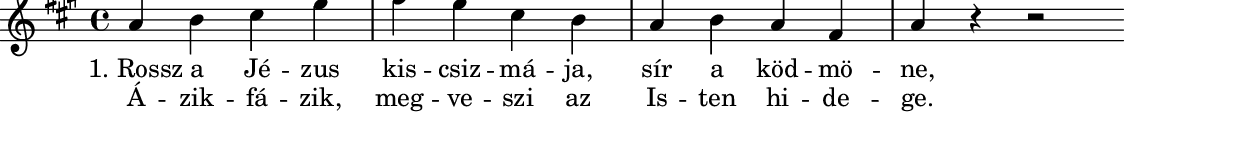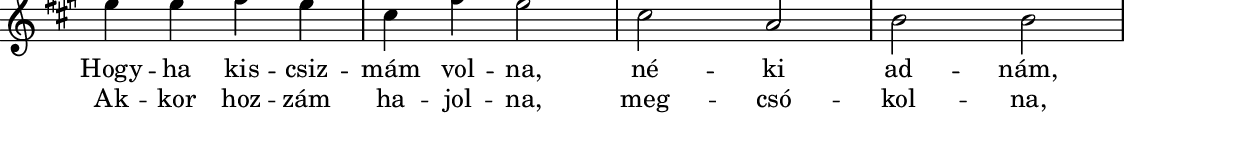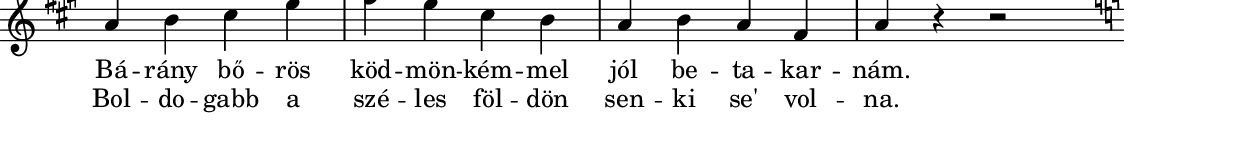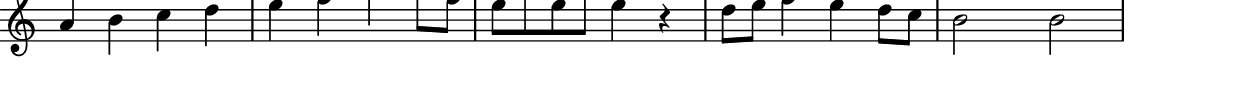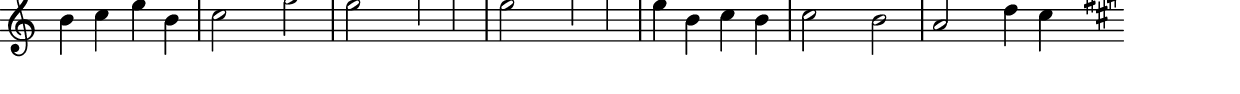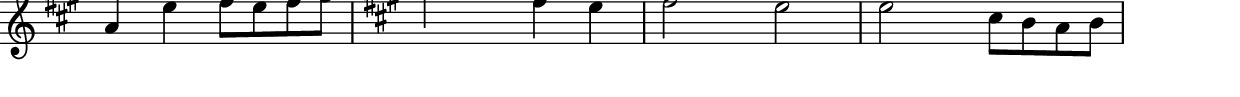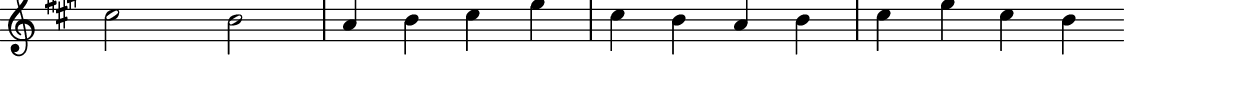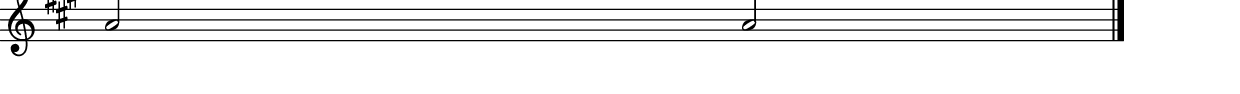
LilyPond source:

% MusicXML to Lilypond converter by Kovi

szovegAAA = \lyricmode {  "1. Rossz" "a" "Jé" -- "zus" "kis" -- "csiz" -- "má" -- "ja," "sír" "a" "köd" -- "mö" -- "ne," "Hogy" -- "ha" "kis" -- "csiz" -- "mám" "vol" -- "na," "né" -- "ki" "ad" -- "nám," "Bá" -- "rány" "bő" -- "rös" "köd" -- "mön" -- "kém" -- "mel" "jól" "be" -- "ta" -- "kar" -- "nám."  \skip 4  \skip 4  \skip 4  \skip 4  \skip 4  \skip 4  \skip 4  \skip 4  \skip 4  \skip 4  \skip 4  \skip 4  \skip 4  \skip 4  \skip 4  \skip 4  \skip 4  \skip 4  \skip 4  \skip 4  \skip 4  \skip 4  \skip 4  \skip 4  \skip 4  \skip 4  \skip 4  \skip 4  \skip 4  \skip 4  \skip 4  \skip 4  \skip 4  \skip 4  \skip 4  \skip 4  \skip 4  \skip 4  \skip 4  \skip 4  \skip 4  \skip 4  \skip 4  \skip 4  \skip 4  \skip 4  \skip 4  \skip 4  \skip 4  \skip 4  \skip 4  \skip 4  \skip 4  \skip 4  \skip 4  \skip 4  \skip 4  \skip 4  \skip 4  \skip 4  \skip 4  \skip 4  \skip 4  \skip 4  \skip 4  \skip 4  \skip 4  \skip 4  \skip 4  \skip 4  \skip 4  \skip 4  \skip 4  \skip 4  }

szovegAAB = \lyricmode {  "Á" -- "zik" -- "fá" -- "zik," "meg" -- "ve" -- "szi" "az" "Is" -- "ten" "hi" -- "de" -- "ge." "Ak" -- "kor" "hoz" -- "zám" "ha" -- "jol" -- "na," "meg" -- "csó" -- "kol" -- "na," "Bol" -- "do" -- "gabb" "a" "szé" -- "les" "föl" -- "dön" "sen" -- "ki" "se'" "vol" -- "na."  \skip 4  \skip 4  \skip 4  \skip 4  \skip 4  \skip 4  \skip 4  \skip 4  \skip 4  \skip 4  \skip 4  \skip 4  \skip 4  \skip 4  \skip 4  \skip 4  \skip 4  \skip 4  \skip 4  \skip 4  \skip 4  \skip 4  \skip 4  \skip 4  \skip 4  \skip 4  \skip 4  \skip 4  \skip 4  \skip 4  \skip 4  \skip 4  \skip 4  \skip 4  \skip 4  \skip 4  \skip 4  \skip 4  \skip 4  \skip 4  \skip 4  \skip 4  \skip 4  \skip 4  \skip 4  \skip 4  \skip 4  \skip 4  \skip 4  \skip 4  \skip 4  \skip 4  \skip 4  \skip 4  \skip 4  \skip 4  \skip 4  \skip 4  \skip 4  \skip 4  \skip 4  \skip 4  \skip 4  \skip 4  \skip 4  \skip 4  \skip 4  \skip 4  \skip 4  \skip 4  \skip 4  \skip 4  \skip 4  \skip 4  }

% Analyzing...
% 1 parts
% 1 Staff
% forceBassClefActive = 
melody = {
% 117 notes in the part
% 1 voices

\new Staff
\new Voice {
% 117 notes
% 33 mesaures

% Measure 1
\clef "treble"
\key a \major
\time 4/4 
a'4 b'4 cis''4 e''4 
% Measure 2
fis''4 e''4 cis''4 b'4 
% Measure 3
a'4 b'4 a'4 fis'4 
% Measure 4
a'4 r4 r2 \bar ":|:" 
% Measure 5
\break
e''4 e''4 fis''4 e''4 
% Measure 6
cis''4 fis''4 e''2 
% Measure 7
cis''2 a'2 
% Measure 8
b'2 b'2 
% Measure 9
\break
a'4 b'4 cis''4 e''4 
% Measure 10
fis''4 e''4 cis''4 b'4 
% Measure 11
a'4 b'4 a'4 fis'4 
% Measure 12
a'4 r4 r2 \bar ":|:" 
% Measure 13
\key c \major
\break
a'4 ^"Hegedűszóló"b'4 c''4 d''4 
% Measure 14
e''4 f''4 a''4 g''8 f''8 
% Measure 15
e''8 g''8 e''8 g''8 e''4 r4 
% Measure 16
d''8 e''8 f''4 e''4 d''8 c''8 
% Measure 17
b'2 b'2 
% Measure 18
\break
b'4 c''4 e''4 b'4 
% Measure 19
c''2 f''2 
% Measure 20
e''2 a''4 g''4 
% Measure 21
e''2 a''4 g''4 
% Measure 22
e''4 b'4 c''4 b'4 
% Measure 23
c''2 b'2 
% Measure 24
a'2 d''4 c''4 \bar ":|:" 
% Measure 25
\key a \major
\break
a'4 e''4 fis''8 e''8 fis''8 gis''8 
% Measure 26
\key a \major
a''2 fis''4 e''4 
% Measure 27
fis''2 e''2 
% Measure 28
e''2 cis''8 b'8 a'8 b'8 
% Measure 29
cis''2 b'2 
% Measure 30
a'4 b'4 cis''4 e''4 
% Measure 31
cis''4 b'4 a'4 b'4 
% Measure 32
cis''4 e''4 cis''4 b'4 \bar ":|" 
% Measure 33
\break
a'2 a'2 \bar "|." 
} % voice
\addlyrics { \szovegAAA }

\addlyrics { \szovegAAB }

} % melody


harmonies = \chordmode {
% 34 chords
\germanChords
a4 s4 s4 s4 d4 s4 s4 s4 e4 s4 s4 s4 a4 s4 s4 s4 a4 s4 s4 s4 d4 s4 s4 s4 a4 s4 s4 s4 e4 s4 s4 s4 a4 s4 s4 s4 d4 s4 s4 s4 e4 s4 s4 s4 a4 s4 s4 s4 a4:m s4 s4 s4 c4 s4 s4 s4 g4 s4 s4 s4 d4:m s4 s4 s4 e4:m s4 s4 s4 a4:m s4 s4 s4 g4 s4 s4 s4 a4:m s4 s4 s4 e4:m s4 s4 s4 a4:m s4 s4 s4 e4:m s4 s4 s4 a4:m s4 d4:m s4 a4:m s4 s4 s4 a4 s4 s4 s4 d4 s4 s4 s4 fis4:m s4 s4 s4 b4:m s4 s4 s4 a4 s4 s4 s4 d4 s4 s4 s4 e4 s4 s4 s4 a4
}

\include "../../definitions.ly"
